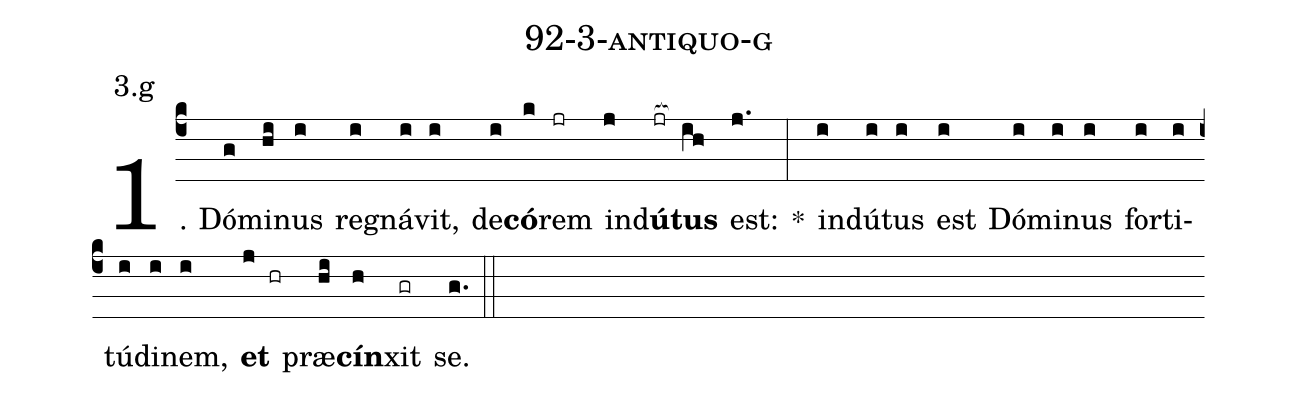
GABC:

name: 92-3-antiquo-g;
annotation: 3.g;
%%
(c4)1. Dó(g)mi(hi)nus(i) re(i)gná(i)vit,(i) de(i)<b>có</b>(k)rem(jr) ind(j)<b>ú</b>(jr[ocb:1{])<b>tus</b>(ih[ocb:0}]) est:(j.) *(:) ind(i)ú(i)tus(i) est(i) Dó(i)mi(i)nus(i) for(i)ti(i)tú(i)di(i)nem,(i) <b>et</b>(j hr) præ(hi)<b>cín</b>(h)xit(gr) se.(g.) (::)
